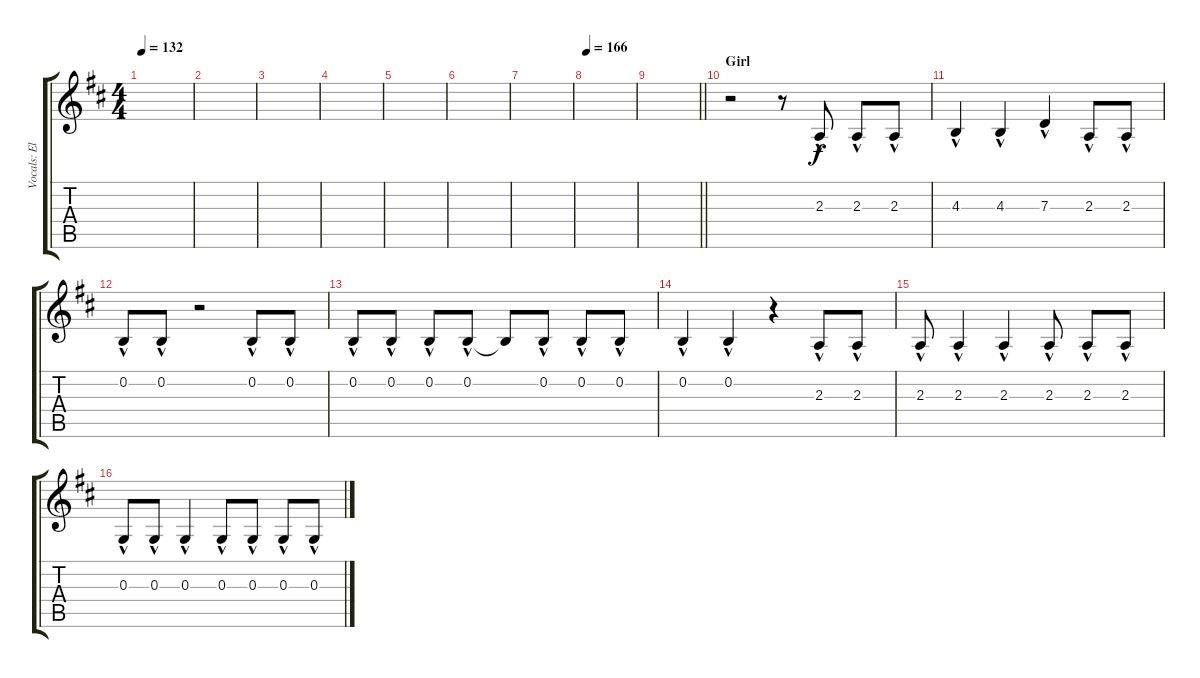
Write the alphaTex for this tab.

\track ("Vocals: Ellen" "Vocals: El") {instrument lead8bassandlead}
\staff {score tabs}
\tuning (E4 B3 G3 D3 A2 E2) {hide}
\ts (4 4)
\tempo 132
\clef g2
\ks d
|
|
|
|
|
|
|
\tempo 166
|
\barLineRight lightlight
|
\section ("" "Girl")
r.2 r.8 2.3{hac}.8 2.3{hac}.8 2.3{hac}.8 |
4.3{hac}.4 4.3{hac}.4 7.3{hac}.4 2.3{hac}.8 2.3{hac}.8 |
0.2{hac}.8 0.2{hac}.8 r.2 0.2{hac}.8 0.2{hac}.8 |
0.2{hac}.8 0.2{hac}.8 0.2{hac}.8 0.2{hac}.8 0.2{t}.8 0.2{hac}.8 0.2{hac}.8 0.2{hac}.8 |
0.2{hac}.4 0.2{hac}.4 r.4 2.3{hac}.8 2.3{hac}.8 |
2.3{hac}.8 2.3{hac}.4 2.3{hac}.4 2.3{hac}.8 2.3{hac}.8 2.3{hac}.8 |
0.3{hac}.8 0.3{hac}.8 0.3{hac}.4 0.3{hac}.8 0.3{hac}.8 0.3{hac}.8 0.3{hac}.8
